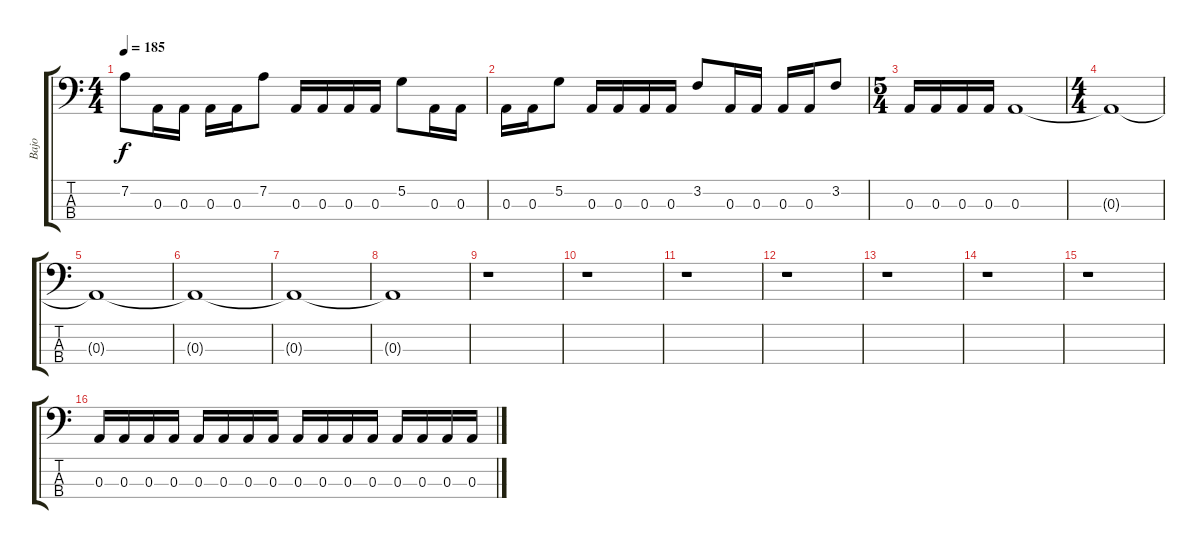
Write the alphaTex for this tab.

\track ("Bajo" "Bajo") {instrument electricbasspick}
\staff {score tabs}
\tuning (G2 D2 A1 E1) {hide}
\ts (4 4)
\tempo 185
\clef f4
\ks c
7.2.8{dy f} 0.3.16 0.3.16 0.3.16 0.3.16 7.2.8 0.3.16 0.3.16 0.3.16 0.3.16 5.2.8 0.3.16 0.3.16 |
0.3.16 0.3.16 5.2.8 0.3.16 0.3.16 0.3.16 0.3.16 3.2.8 0.3.16 0.3.16 0.3.16 0.3.16 3.2.8 |
\ts (5 4)
0.3.16 0.3.16 0.3.16 0.3.16 0.3.1 |
\ts (4 4)
0.3{t}.1 |
0.3{t}.1 |
0.3{t}.1 |
0.3{t}.1{volume 0} |
0.3{t}.1 |
r.1 |
r.1 |
r.1 |
r.1 |
r.1 |
r.1 |
r.1 |
0.3.16 0.3.16 0.3.16 0.3.16 0.3.16 0.3.16 0.3.16 0.3.16 0.3.16 0.3.16 0.3.16 0.3.16 0.3.16 0.3.16 0.3.16 0.3.16
